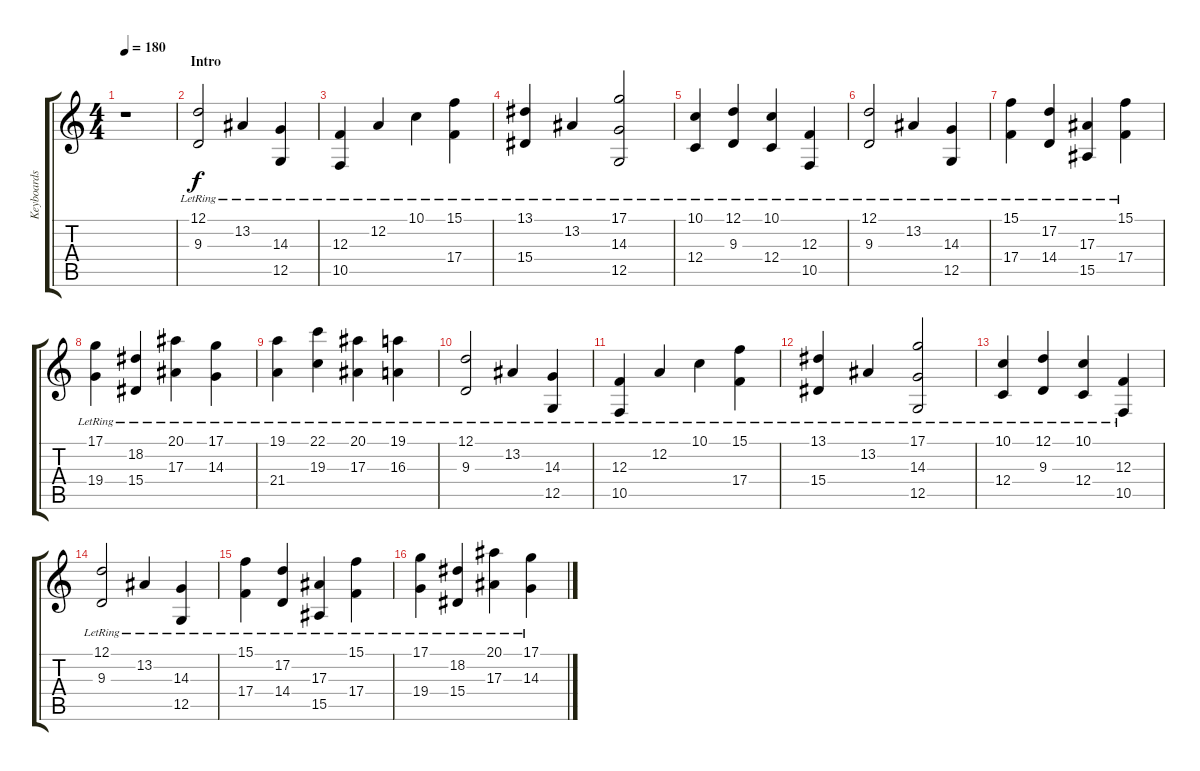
\track ("Keyboards" "Keyboards") {instrument electricpiano2}
\staff {score tabs}
\tuning (D4 A3 F3 C3 G2 D2) {hide}
\ts (4 4)
\tempo 180
\clef g2
\ks c
r.1{dy f instrument electricpiano2} |
\section ("" "Intro")
(12.1{lr} 9.3{lr}).2 13.2{lr}.4 (14.3{lr} 12.5{lr}).4 |
(12.3{lr} 10.5{lr}).4 12.2{lr}.4 10.1{lr}.4 (15.1{lr} 17.4{lr}).4 |
(13.1{lr} 15.4{lr}).4 13.2{lr}.4 (17.1{lr} 14.3{lr} 12.5{lr}).2 |
(10.1{lr} 12.4{lr}).4 (12.1{lr} 9.3{lr}).4 (10.1{lr} 12.4{lr}).4 (12.3{lr} 10.5{lr}).4 |
(12.1{lr} 9.3{lr}).2 13.2{lr}.4 (14.3{lr} 12.5{lr}).4 |
(15.1{lr} 17.4{lr}).4 (17.2{lr} 14.4{lr}).4 (17.3{lr} 15.5{lr}).4 (15.1{lr} 17.4{lr}).4 |
(17.1{lr} 19.4{lr}).4 (18.2{lr} 15.4{lr}).4 (20.1{lr} 17.3{lr}).4 (17.1{lr} 14.3{lr}).4 |
(19.1{lr} 21.4{lr}).4 (22.1{lr} 19.3{lr}).4 (20.1{lr} 17.3{lr}).4 (19.1{lr} 16.3{lr}).4 |
(12.1{lr} 9.3{lr}).2 13.2{lr}.4 (14.3{lr} 12.5{lr}).4 |
(12.3{lr} 10.5{lr}).4 12.2{lr}.4 10.1{lr}.4 (15.1{lr} 17.4{lr}).4 |
(13.1{lr} 15.4{lr}).4 13.2{lr}.4 (17.1{lr} 14.3{lr} 12.5{lr}).2 |
(10.1{lr} 12.4{lr}).4 (12.1{lr} 9.3{lr}).4 (10.1{lr} 12.4{lr}).4 (12.3{lr} 10.5{lr}).4 |
(12.1{lr} 9.3{lr}).2 13.2{lr}.4 (14.3{lr} 12.5{lr}).4 |
(15.1{lr} 17.4{lr}).4 (17.2{lr} 14.4{lr}).4 (17.3{lr} 15.5{lr}).4 (15.1{lr} 17.4{lr}).4 |
(17.1{lr} 19.4{lr}).4 (18.2{lr} 15.4{lr}).4 (20.1{lr} 17.3{lr}).4 (17.1{lr} 14.3{lr}).4
